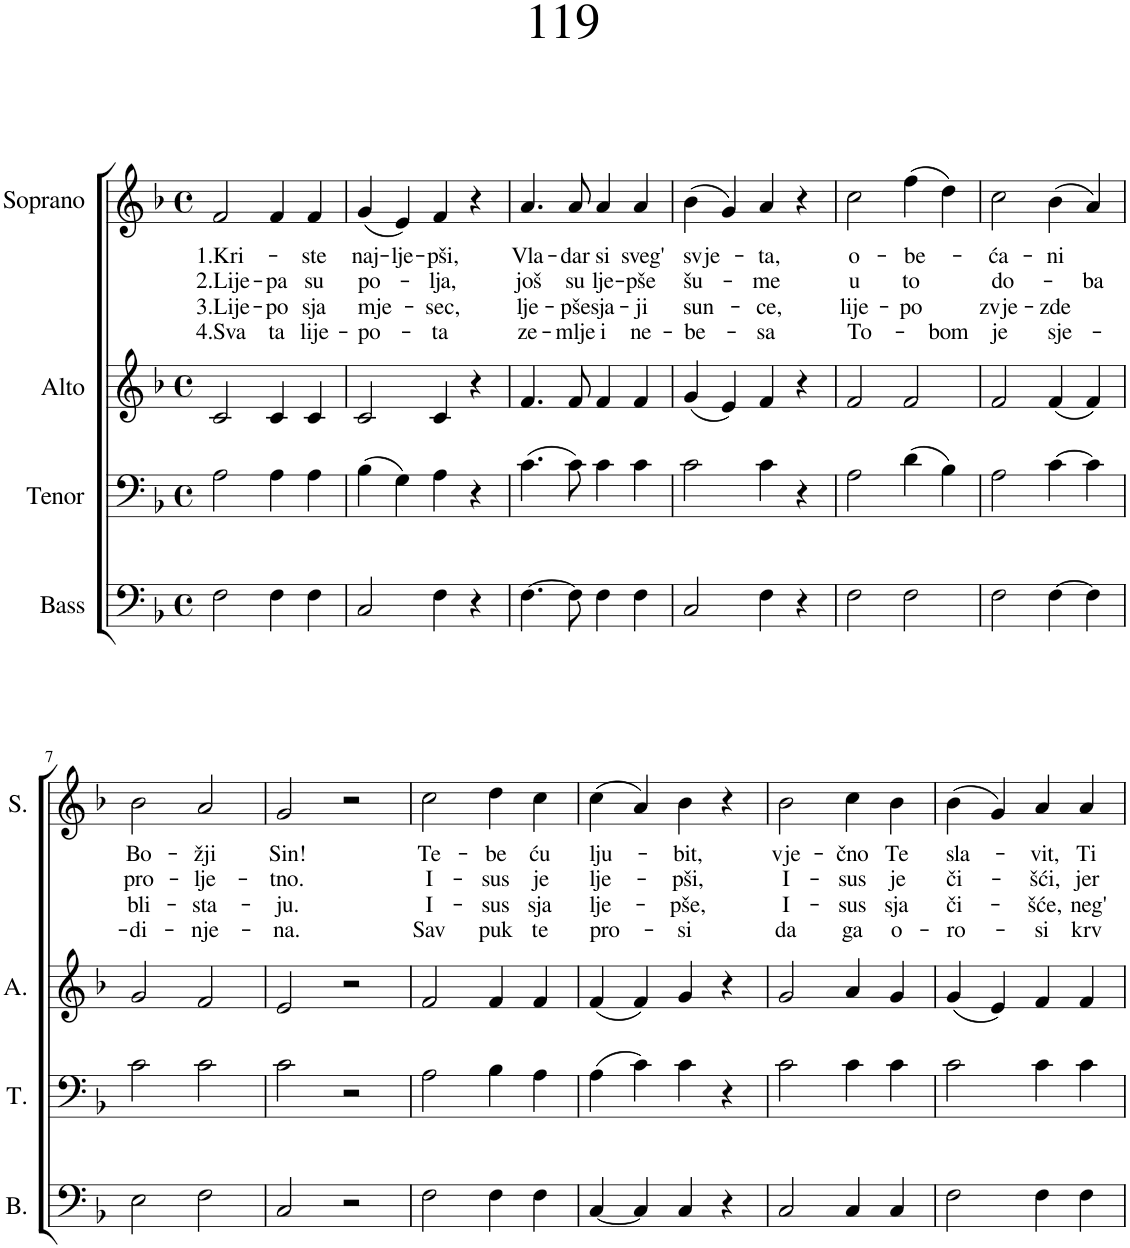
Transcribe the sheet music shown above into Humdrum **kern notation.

**kern	**kern	**kern	**kern	**text	**text	**text	**text
*part4	*part3	*part2	*part1	*part1	*part1	*part1	*part1
*staff4	*staff3	*staff2	*staff1	*staff1	*staff1	*staff1	*staff1
*I"Bass	*I"Tenor	*I"Alto	*I"Soprano	*	*	*	*
*I'B.	*I'T.	*I'A.	*I'S.	*	*	*	*
*clefF4	*clefF4	*clefG2	*clefG2	*	*	*	*
*k[b-]	*k[b-]	*k[b-]	*k[b-]	*	*	*	*
*M4/4	*M4/4	*M4/4	*M4/4	*	*	*	*
*met(c)	*met(c)	*met(c)	*met(c)	*	*	*	*
=1	=1	=1	=1	=1	=1	=1	=1
!	!	!	!	!LO:LY:b	!LO:LY:b	!LO:LY:b	!LO:LY:b
2F\	2A\	2c/	2f/	1.Kri-	2.Lije-	3.Lije-	4.Sva
!	!	!	!	!	!LO:LY:b	!LO:LY:b	!LO:LY:b
4F\	4A\	4c/	4f/	.	pa	-po	ta
!	!	!	!	!LO:LY:b	!LO:LY:b	!LO:LY:b	!LO:LY:b
4F\	4A\	4c/	4f/	-ste	su	sja	lije-
=2	=2	=2	=2	=2	=2	=2	=2
!	!	!	!	!LO:LY:b	!LO:LY:b	!LO:LY:b	!LO:LY:b
2C/	(4B-\	2c/	(4g/	naj-	po-	mje-	-po-
!	!	!	!	!LO:LY:b	!	!	!
.	4G\)	.	4e/)	-lje-	.	.	.
!	!	!	!	!LO:LY:b	!LO:LY:b	!LO:LY:b	!LO:LY:b
4F\	4A\	4c/	4f/	-pši,	-lja,	-sec,	-ta
4r	4r	4r	4r	.	.	.	.
=3	=3	=3	=3	=3	=3	=3	=3
!	!	!	!	!LO:LY:b	!LO:LY:b	!LO:LY:b	!LO:LY:b
[4.F\	(4.c\	4.f/	4.a/	Vla-	još	lje-	ze-
!	!	!	!	!LO:LY:b	!LO:LY:b	!LO:LY:b	!LO:LY:b
8F\]	8c\)	8f/	8a/	-dar	su	-pše	-mlje
!	!	!	!	!LO:LY:b	!LO:LY:b	!LO:LY:b	!LO:LY:b
4F\	4c\	4f/	4a/	si	lje-	sja-	i
!	!	!	!	!LO:LY:b	!LO:LY:b	!LO:LY:b	!LO:LY:b
4F\	4c\	4f/	4a/	sveg'	-pše	-ji	ne-
=4	=4	=4	=4	=4	=4	=4	=4
!	!	!	!	!LO:LY:b	!LO:LY:b	!LO:LY:b	!LO:LY:b
2C/	2c\	(4g/	(4b-\	svje-	šu-	sun-	-be-
.	.	4e/)	4g/)	.	.	.	.
!	!	!	!	!LO:LY:b	!LO:LY:b	!LO:LY:b	!LO:LY:b
4F\	4c\	4f/	4a/	-ta,	-me	-ce,	-sa
4r	4r	4r	4r	.	.	.	.
=5	=5	=5	=5	=5	=5	=5	=5
!	!	!	!	!LO:LY:b	!LO:LY:b	!LO:LY:b	!LO:LY:b
2F\	2A\	2f/	2cc\	o-	u	lije-	To-
!	!	!	!	!LO:LY:b	!LO:LY:b	!LO:LY:b	!
2F\	(4d\	2f/	(4ff\	-be-	to	-po	.
!	!	!	!	!	!	!	!LO:LY:b
.	4B-\)	.	4dd\)	.	.	.	-bom
=6	=6	=6	=6	=6	=6	=6	=6
!	!	!	!	!LO:LY:b	!LO:LY:b	!LO:LY:b	!LO:LY:b
2F\	2A\	2f/	2cc\	-ća-	do-	zvje-	je
!	!	!	!	!LO:LY:b	!	!LO:LY:b	!LO:LY:b
[4F\	[4c\	(4f/	(4b-\	-ni	.	-zde	sje-
!	!	!	!	!	!LO:LY:b	!	!
4F\]	4c\]	4f/)	4a/)	.	-ba	.	.
!!LO:LB:g=z
=7	=7	=7	=7	=7	=7	=7	=7
!	!	!	!	!LO:LY:b	!LO:LY:b	!LO:LY:b	!LO:LY:b
2E\	2c\	2g/	2b-\	Bo-	pro-	bli-	-di-
!	!	!	!	!LO:LY:b	!LO:LY:b	!LO:LY:b	!LO:LY:b
2F\	2c\	2f/	2a/	-žji	-lje-	-sta-	-nje-
=8	=8	=8	=8	=8	=8	=8	=8
!	!	!	!	!LO:LY:b	!LO:LY:b	!LO:LY:b	!LO:LY:b
2C/	2c\	2e/	2g/	Sin!	-tno.	-ju.	-na.
2r	2r	2r	2r	.	.	.	.
=9	=9	=9	=9	=9	=9	=9	=9
!	!	!	!	!LO:LY:b	!LO:LY:b	!LO:LY:b	!LO:LY:b
2F\	2A\	2f/	2cc\	Te-	I-	I-	Sav
!	!	!	!	!LO:LY:b	!LO:LY:b	!LO:LY:b	!LO:LY:b
4F\	4B-\	4f/	4dd\	-be	-sus	-sus	puk
!	!	!	!	!LO:LY:b	!LO:LY:b	!LO:LY:b	!LO:LY:b
4F\	4A\	4f/	4cc\	ću	je	sja	te
=10	=10	=10	=10	=10	=10	=10	=10
!	!	!	!	!LO:LY:b	!LO:LY:b	!LO:LY:b	!LO:LY:b
[4C/	(4A\	(4f/	(4cc\	lju-	lje-	lje-	pro-
4C/]	4c\)	4f/)	4a/)	.	.	.	.
!	!	!	!	!LO:LY:b	!LO:LY:b	!LO:LY:b	!LO:LY:b
4C/	4c\	4g/	4b-\	-bit,	-pši,	-pše,	-si
4r	4r	4r	4r	.	.	.	.
=11	=11	=11	=11	=11	=11	=11	=11
!	!	!	!	!LO:LY:b	!LO:LY:b	!LO:LY:b	!LO:LY:b
2C/	2c\	2g/	2b-\	vje-	I-	I-	da
!	!	!	!	!LO:LY:b	!LO:LY:b	!LO:LY:b	!LO:LY:b
4C/	4c\	4a/	4cc\	-čno	-sus	-sus	ga
!	!	!	!	!LO:LY:b	!LO:LY:b	!LO:LY:b	!LO:LY:b
4C/	4c\	4g/	4b-\	Te	je	sja	o-
=12	=12	=12	=12	=12	=12	=12	=12
!	!	!	!	!LO:LY:b	!LO:LY:b	!LO:LY:b	!LO:LY:b
2F\	2c\	(4g/	(4b-\	sla-	či-	či-	-ro-
.	.	4e/)	4g/)	.	.	.	.
!	!	!	!	!LO:LY:b	!LO:LY:b	!LO:LY:b	!LO:LY:b
4F\	4c\	4f/	4a/	-vit,	-šći,	-šće,	-si
!	!	!	!	!LO:LY:b	!LO:LY:b	!LO:LY:b	!LO:LY:b
4F\	4c\	4f/	4a/	Ti	jer	neg'	krv
=	=	=	=	=	=	=	=
*-	*-	*-	*-	*-	*-	*-	*-
